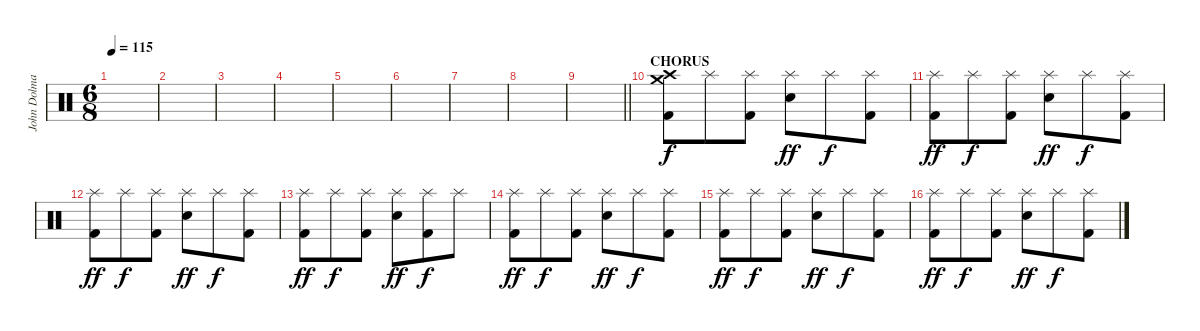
\track ("John Dolmayan" "John Dolma") {instrument percussion}
\staff {score}
\articulation defaults
\ts (6 8)
\tempo 115
\clef neutral
\ks c
|
|
|
|
|
|
|
|
\barLineRight lightlight
|
\section ("" "CHORUS")
("Crash medium (hit)" "Crash high (hit)" "Kick (hit) 2").8 "Splash (hit)".8 ("Splash (hit)" "Kick (hit) 2").8 ("Splash (hit)" "Electric Snare (hit)").8{dy ff} "Splash (hit)".8{dy f} ("Splash (hit)" "Kick (hit) 2").8 |
("Splash (hit)" "Kick (hit) 2").8{dy ff} "Splash (hit)".8{dy f} ("Splash (hit)" "Kick (hit) 2").8 ("Splash (hit)" "Electric Snare (hit)").8{dy ff} "Splash (hit)".8{dy f} ("Splash (hit)" "Kick (hit) 2").8 |
("Splash (hit)" "Kick (hit) 2").8{dy ff} "Splash (hit)".8{dy f} ("Splash (hit)" "Kick (hit) 2").8 ("Splash (hit)" "Electric Snare (hit)").8{dy ff} "Splash (hit)".8{dy f} ("Splash (hit)" "Kick (hit) 2").8 |
("Splash (hit)" "Kick (hit) 2").8{dy ff} "Splash (hit)".8{dy f} ("Splash (hit)" "Kick (hit) 2").8 ("Splash (hit)" "Electric Snare (hit)").8{dy ff} ("Splash (hit)" "Kick (hit) 2").8{dy f} "Splash (hit)".8 |
("Splash (hit)" "Kick (hit) 2").8{dy ff} "Splash (hit)".8{dy f} ("Splash (hit)" "Kick (hit) 2").8 ("Splash (hit)" "Electric Snare (hit)").8{dy ff} "Splash (hit)".8{dy f} ("Splash (hit)" "Kick (hit) 2").8 |
("Splash (hit)" "Kick (hit) 2").8{dy ff} "Splash (hit)".8{dy f} ("Splash (hit)" "Kick (hit) 2").8 ("Splash (hit)" "Electric Snare (hit)").8{dy ff} "Splash (hit)".8{dy f} ("Splash (hit)" "Kick (hit) 2").8 |
("Splash (hit)" "Kick (hit) 2").8{dy ff} "Splash (hit)".8{dy f} ("Splash (hit)" "Kick (hit) 2").8 ("Splash (hit)" "Electric Snare (hit)").8{dy ff} "Splash (hit)".8{dy f} ("Splash (hit)" "Kick (hit) 2").8
